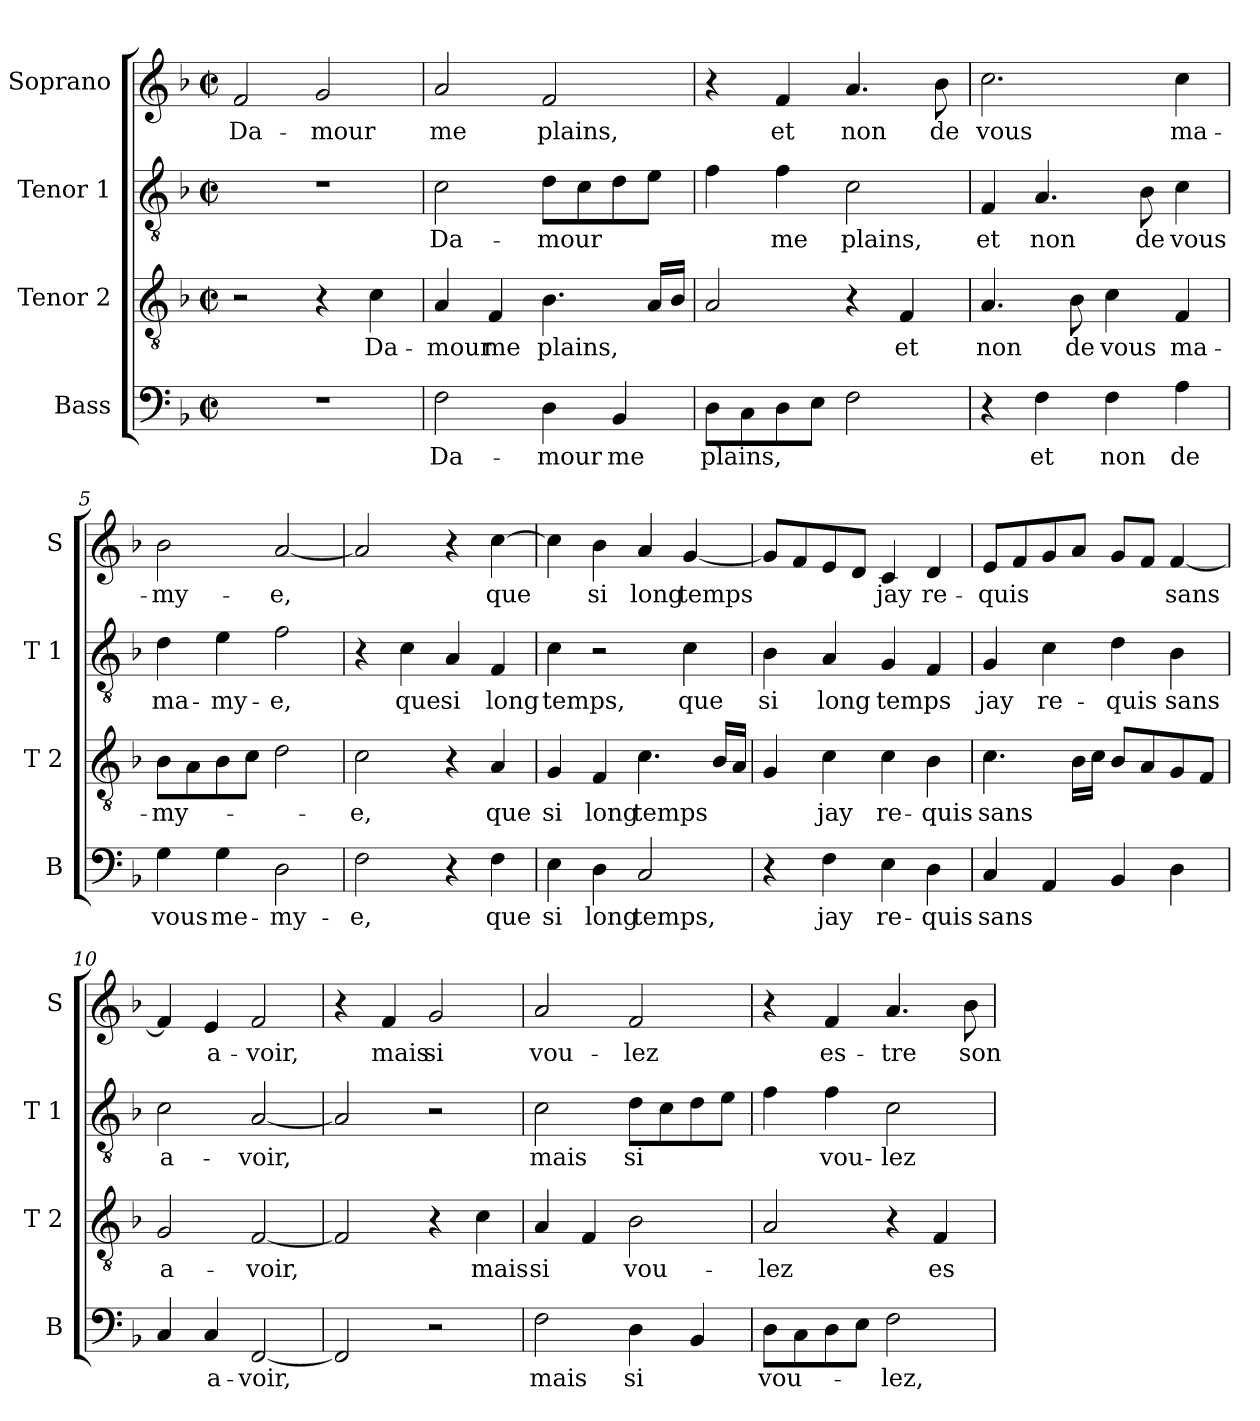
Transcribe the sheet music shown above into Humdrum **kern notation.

**kern	**text	**kern	**text	**kern	**text	**kern	**text
*part4	*part4	*part3	*part3	*part2	*part2	*part1	*part1
*staff4	*staff4	*staff3	*staff3	*staff2	*staff2	*staff1	*staff1
*I"Bass	*	*I"Tenor 2	*	*I"Tenor 1	*	*I"Soprano	*
*I'B	*	*I'T 2	*	*I'T 1	*	*I'S	*
*clefF4	*	*clefGv2	*	*clefGv2	*	*clefG2	*
*k[b-]	*	*k[b-]	*	*k[b-]	*	*k[b-]	*
*F:	*	*F:	*	*F:	*	*F:	*
*M2/2	*	*M2/2	*	*M2/2	*	*M2/2	*
*met(c|)	*	*met(c|)	*	*met(c|)	*	*met(c|)	*
=1	=1	=1	=1	=1	=1	=1	=1
1r	.	2r	.	1r	.	2f/	Da-
.	.	4r	.	.	.	2g/	-mour
.	.	4c\	Da-	.	.	.	.
=2	=2	=2	=2	=2	=2	=2	=2
2F\	Da-	4A/	-mour	2c\	Da-	2a/	me
.	.	4F/	me	.	.	.	.
4D\	-mour	4.B-\	plains,	8d\L	-mour	2f/	plains,
.	.	.	.	8c\	.	.	.
4BB-/	me	.	.	8d\	.	.	.
.	.	16A/LL	.	8e\J	.	.	.
.	.	16B-/JJ	.	.	.	.	.
=3	=3	=3	=3	=3	=3	=3	=3
8D\L	plains,	2A/	.	4f\	.	4r	.
8C\	.	.	.	.	.	.	.
8D\	.	.	.	4f\	me	4f/	et
8E\J	.	.	.	.	.	.	.
2F\	.	4r	.	2c\	plains,	4.a/	non
.	.	4F/	et	.	.	.	.
.	.	.	.	.	.	8b-\	de
=4	=4	=4	=4	=4	=4	=4	=4
4r	.	4.A/	non	4F/	et	2.cc\	vous
4F\	et	.	.	4.A/	non	.	.
.	.	8B-\	de	.	.	.	.
4F\	non	4c\	vous	.	.	.	.
.	.	.	.	8B-\	de	.	.
4A\	de	4F/	ma-	4c\	vous	4cc\	ma-
=5	=5	=5	=5	=5	=5	=5	=5
4G\	vous	8B-\L	-my-	4d\	ma-	2b-\	-my-
.	.	8A\	.	.	.	.	.
4G\	me-	8B-\	.	4e\	-my-	.	.
.	.	8c\J	.	.	.	.	.
2D\	-my-	2d\	.	2f\	-e,	[2a/	-e,
!!LO:LB:g=z
=6	=6	=6	=6	=6	=6	=6	=6
2F\	-e,	2c\	-e,	4r	.	2a/]	.
.	.	.	.	4c\	que	.	.
4r	.	4r	.	4A/	si	4r	.
4F\	que	4A/	que	4F/	long	[4cc\	que
=7	=7	=7	=7	=7	=7	=7	=7
4E\	si	4G/	si	4c\	temps,	4cc\]	.
4D\	long	4F/	long	2r	.	4b-\	si
2C/	temps,	4.c\	temps	.	.	4a/	long
.	.	.	.	4c\	que	[4g/	temps
.	.	16B-/LL	.	.	.	.	.
.	.	16A/JJ	.	.	.	.	.
=8	=8	=8	=8	=8	=8	=8	=8
4r	.	4G/	.	4B-\	si	8g/L]	.
.	.	.	.	.	.	8f/	.
4F\	jay	4c\	jay	4A/	long	8e/	.
.	.	.	.	.	.	8d/J	.
4E\	re-	4c\	re-	4G/	temps	4c/	jay
4D\	-quis	4B-\	-quis	4F/	.	4d/	re-
=9	=9	=9	=9	=9	=9	=9	=9
4C/	sans	4.c\	sans	4G/	jay	8e/L	-quis
.	.	.	.	.	.	8f/	.
4AA/	.	.	.	4c\	re-	8g/	.
.	.	16B-\LL	.	.	.	8a/J	.
.	.	16c\JJ	.	.	.	.	.
4BB-/	.	8B-/L	.	4d\	-quis	8g/L	.
.	.	8A/	.	.	.	8f/J	.
4D\	.	8G/	.	4B-\	sans	[4f/	sans
.	.	8F/J	.	.	.	.	.
=10	=10	=10	=10	=10	=10	=10	=10
4C/	.	2G/	a-	2c\	a-	4f/]	.
4C/	a-	.	.	.	.	4e/	a-
[2FF/	-voir,	[2F/	-voir,	[2A/	-voir,	2f/	-voir,
!!LO:LB:g=z
=11	=11	=11	=11	=11	=11	=11	=11
2FF/]	.	2F/]	.	2A/]	.	4r	.
.	.	.	.	.	.	4f/	mais
2r	.	4r	.	2r	.	2g/	si
.	.	4c\	mais	.	.	.	.
=12	=12	=12	=12	=12	=12	=12	=12
2F\	mais	4A/	si	2c\	mais	2a/	vou-
.	.	4F/	.	.	.	.	.
4D\	si	2B-\	vou-	8d\L	si	2f/	-lez
.	.	.	.	8c\	.	.	.
4BB-/	.	.	.	8d\	.	.	.
.	.	.	.	8e\J	.	.	.
=13	=13	=13	=13	=13	=13	=13	=13
8D\L	vou-	2A/	-lez	4f\	.	4r	.
8C\	.	.	.	.	.	.	.
8D\	.	.	.	4f\	vou-	4f/	es-
8E\J	.	.	.	.	.	.	.
2F\	-lez,	4r	.	2c\	-lez	4.a/	-tre
.	.	4F/	es-	.	.	.	.
.	.	.	.	.	.	8b-\	son
=	=	=	=	=	=	=	=
*-	*-	*-	*-	*-	*-	*-	*-
